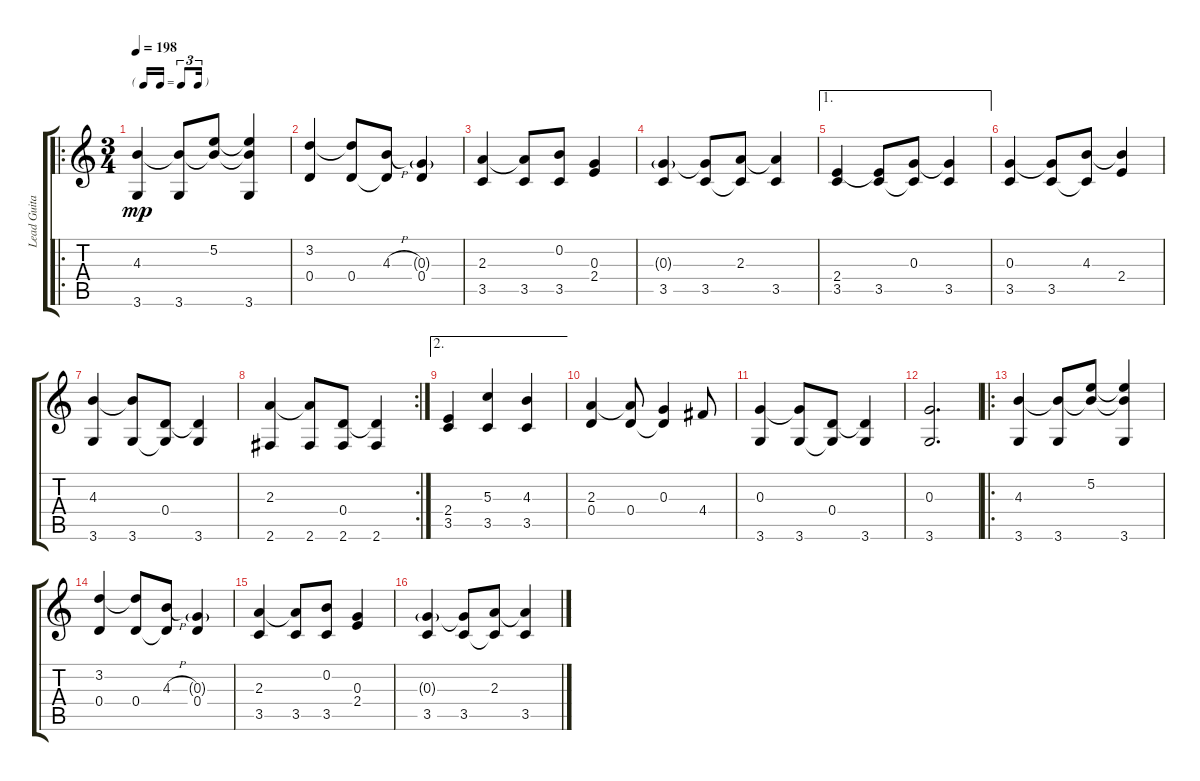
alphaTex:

\track ("Lead Guitar" "Lead Guita") {instrument acousticguitarsteel}
\staff {score tabs}
\tuning (E4 B3 G3 D3 A2 E2) {hide}
\ro
\ts (3 4)
\tf triplet16th
\tempo 198
\clef g2
\ks c
(4.3 3.6).4{dy mp} (4.3{t} 3.6).8 (5.2 4.3{t}).8 (5.2{t} 4.3{t} 3.6).4 |
(3.2 0.4).4 (3.2{t} 0.4).8 (4.3{h} 0.4{t}).8 (0.3{g} 0.4).4 |
(2.3 3.5).4 (2.3{t} 3.5).8 (0.2 3.5).8 (0.3 2.4).4 |
(0.3{g} 3.5).4 (0.3{t} 3.5).8 (2.3 3.5{t}).8 (2.3{t} 3.5).4 |
\ae 1
(2.4 3.5).4 (2.4{t} 3.5).8 (0.3 3.5{t}).8 (0.3{t} 3.5).4 |
(0.3 3.5).4 (0.3{t} 3.5).8 (4.3 3.5{t}).8 (4.3{t} 2.4).4 |
(4.3 3.6).4 (4.3{t} 3.6).8 (0.4 3.6{t}).8 (0.4{t} 3.6).4 |
\rc 2
(2.3 2.6).4 (2.3{t} 2.6).8 (0.4 2.6).8 (0.4{t} 2.6).4 |
\ae 2
(2.4 3.5).4 (5.3 3.5).4 (4.3 3.5).4 |
(2.3 0.4).4 (2.3{t} 0.4).8 (0.3 0.4{t}).4 4.4.8 |
(0.3 3.6).4 (0.3{t} 3.6).8 (0.4 3.6{t}).8 (0.4{t} 3.6).4 |
(0.3 3.6).2{d} |
\ro
(4.3 3.6).4 (4.3{t} 3.6).8 (5.2 4.3{t}).8 (5.2{t} 4.3{t} 3.6).4 |
(3.2 0.4).4 (3.2{t} 0.4).8 (4.3{h} 0.4{t}).8 (0.3{g} 0.4).4 |
(2.3 3.5).4 (2.3{t} 3.5).8 (0.2 3.5).8 (0.3 2.4).4 |
(0.3{g} 3.5).4 (0.3{t} 3.5).8 (2.3 3.5{t}).8 (2.3{t} 3.5).4
